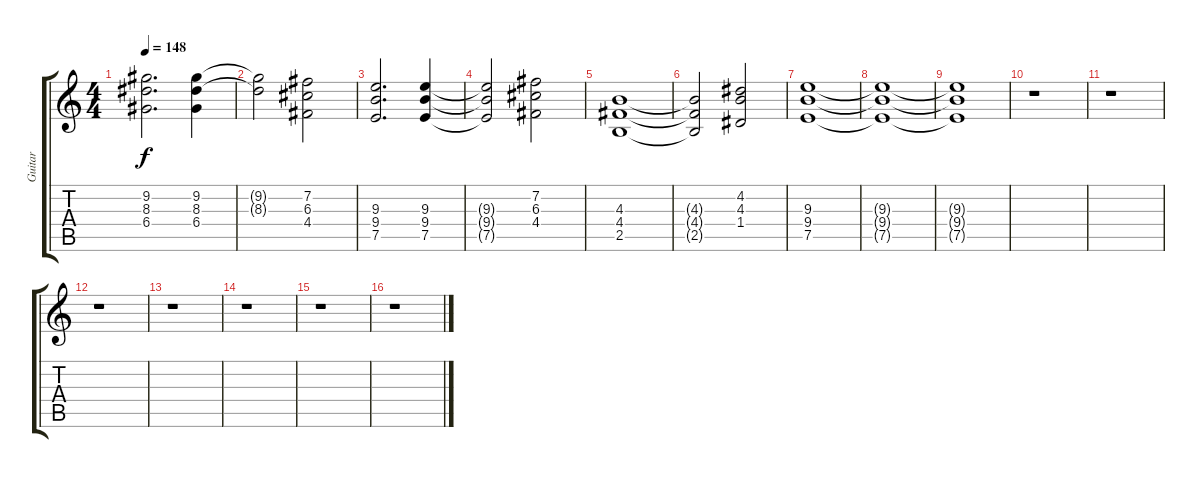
\track ("Guitar" "Guitar") {instrument overdrivenguitar}
\staff {score tabs}
\tuning (E4 B3 G3 D3 A2 E2) {hide}
\ts (4 4)
\tempo 148
\clef g2
\ks c
(9.2 8.3 6.4).2{d dy f} (9.2 8.3 6.4).4 |
(9.2{t} 8.3{t}).2 (7.2 6.3 4.4).2 |
(9.3 9.4 7.5).2{d} (9.3 9.4 7.5).4 |
(9.3{t} 9.4{t} 7.5{t}).2 (7.2 6.3 4.4).2 |
(4.3 4.4 2.5).1 |
(4.3{t} 4.4{t} 2.5{t}).2 (4.2 4.3 1.4).2 |
(9.3 9.4 7.5).1{volume 0} |
(9.3{t} 9.4{t} 7.5{t}).1 |
(9.3{t} 9.4{t} 7.5{t}).1 |
r.1 |
r.1 |
r.1 |
r.1 |
r.1 |
r.1 |
r.1
